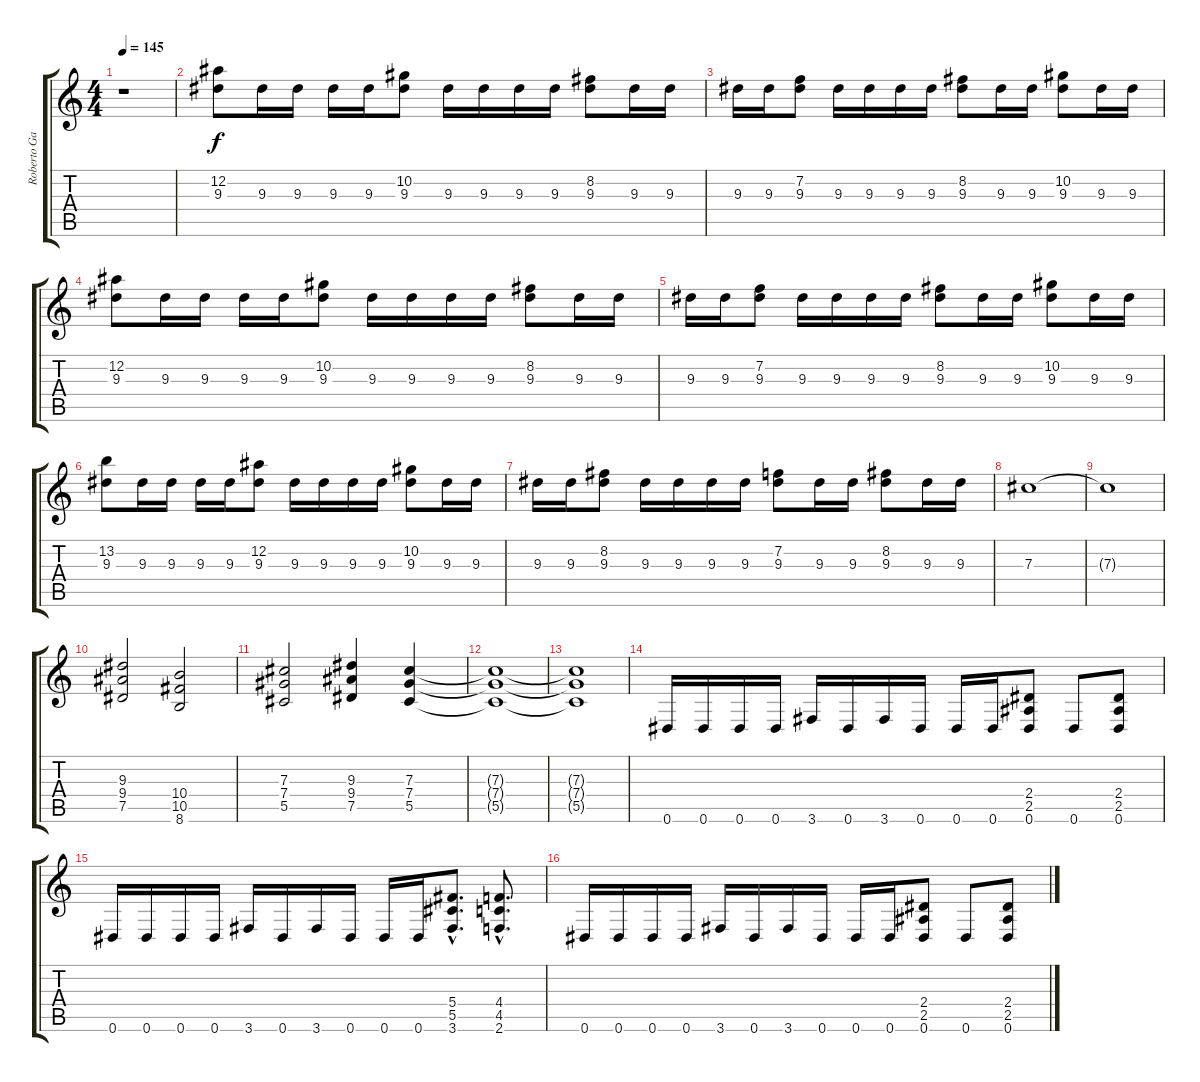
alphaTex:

\track ("Roberto García" "Roberto Ga") {instrument distortionguitar}
\staff {score tabs}
\tuning (Eb4 Bb3 Gb3 Db3 Ab2 Eb2) {hide}
\ts (4 4)
\tempo 145
\clef g2
\ks c
r.1{dy f instrument distortionguitar} |
(12.2 9.3).8 9.3.16 9.3.16 9.3.16 9.3.16 (10.2 9.3).8 9.3.16 9.3.16 9.3.16 9.3.16 (8.2 9.3).8 9.3.16 9.3.16 |
9.3.16 9.3.16 (7.2 9.3).8 9.3.16 9.3.16 9.3.16 9.3.16 (8.2 9.3).8 9.3.16 9.3.16 (10.2 9.3).8 9.3.16 9.3.16 |
(12.2 9.3).8 9.3.16 9.3.16 9.3.16 9.3.16 (10.2 9.3).8 9.3.16 9.3.16 9.3.16 9.3.16 (8.2 9.3).8 9.3.16 9.3.16 |
9.3.16 9.3.16 (7.2 9.3).8 9.3.16 9.3.16 9.3.16 9.3.16 (8.2 9.3).8 9.3.16 9.3.16 (10.2 9.3).8 9.3.16 9.3.16 |
(13.2 9.3).8 9.3.16 9.3.16 9.3.16 9.3.16 (12.2 9.3).8 9.3.16 9.3.16 9.3.16 9.3.16 (10.2 9.3).8 9.3.16 9.3.16 |
9.3.16 9.3.16 (8.2 9.3).8 9.3.16 9.3.16 9.3.16 9.3.16 (7.2 9.3).8 9.3.16 9.3.16 (8.2 9.3).8 9.3.16 9.3.16 |
7.3.1 |
7.3{t}.1 |
(9.3 9.4 7.5).2 (10.4 10.5 8.6).2 |
(7.3 7.4 5.5).2 (9.3 9.4 7.5).4 (7.3 7.4 5.5).4 |
(7.3{t} 7.4{t} 5.5{t}).1 |
(7.3{t} 7.4{t} 5.5{t}).1 |
0.6.16 0.6.16 0.6.16 0.6.16 3.6.16 0.6.16 3.6.16 0.6.16 0.6.16 0.6.16 (2.4 2.5 0.6).8 0.6.8 (2.4 2.5 0.6).8 |
0.6.16 0.6.16 0.6.16 0.6.16 3.6.16 0.6.16 3.6.16 0.6.16 0.6.16 0.6.16 (5.4{hac} 5.5{hac} 3.6{hac}).8{d} (4.4{hac} 4.5{hac} 2.6{hac}).8{d} |
0.6.16 0.6.16 0.6.16 0.6.16 3.6.16 0.6.16 3.6.16 0.6.16 0.6.16 0.6.16 (2.4 2.5 0.6).8 0.6.8 (2.4 2.5 0.6).8
